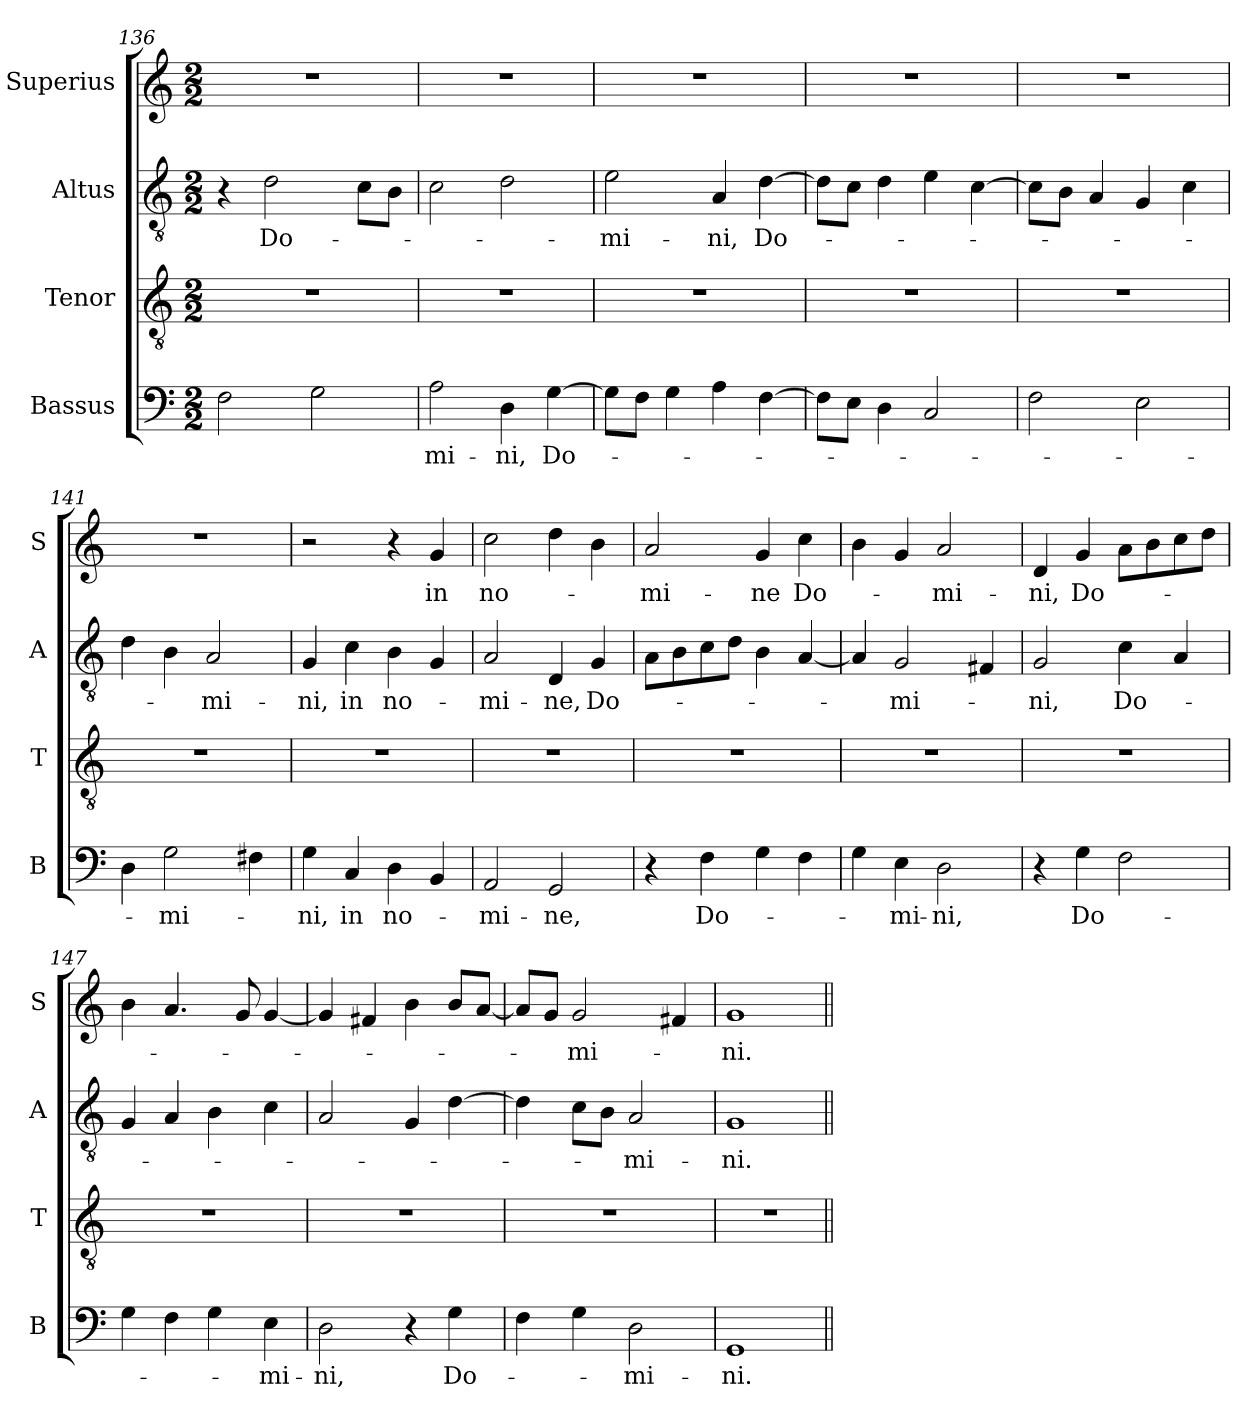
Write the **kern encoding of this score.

**kern	**text	**kern	**kern	**text	**kern	**text
*part4	*part4	*part3	*part2	*part2	*part1	*part1
*staff4	*staff4	*staff3	*staff2	*staff2	*staff1	*staff1
*I"Bassus	*	*I"Tenor	*I"Altus	*	*I"Superius	*
*I'B	*	*I'T	*I'A	*	*I'S	*
*clefF4	*	*clefGv2	*clefGv2	*	*clefG2	*
*M2/2	*	*M2/2	*M2/2	*	*M2/2	*
=136	=136	=136	=136	=136	=136	=136
2F	.	1r	4r	.	1r	.
.	.	.	2d	Do-	.	.
2G	.	.	.	.	.	.
.	.	.	8cL	.	.	.
.	.	.	8BJ	.	.	.
=137	=137	=137	=137	=137	=137	=137
2A	-mi-	1r	2c	.	1r	.
!	!LO:LY:i	!	!	!	!	!
4D	-ni,	.	2d	.	.	.
!	!LO:LY:i	!	!	!	!	!
[4G	Do-	.	.	.	.	.
=138	=138	=138	=138	=138	=138	=138
8GL]	.	1r	2e	-mi-	1r	.
8FJ	.	.	.	.	.	.
4G	.	.	.	.	.	.
!	!	!	!	!LO:LY:i	!	!
4A	.	.	4A	-ni,	.	.
!	!	!	!	!LO:LY:i	!	!
[4F	.	.	[4d	Do-	.	.
=139	=139	=139	=139	=139	=139	=139
8FL]	.	1r	8dL]	.	1r	.
8EJ	.	.	8cJ	.	.	.
4D	.	.	4d	.	.	.
2C	.	.	4e	.	.	.
.	.	.	[4c	.	.	.
=140	=140	=140	=140	=140	=140	=140
2F	.	1r	8cL]	.	1r	.
.	.	.	8BJ	.	.	.
.	.	.	4A	.	.	.
2E	.	.	4G	.	.	.
.	.	.	4c	.	.	.
=141	=141	=141	=141	=141	=141	=141
4D	.	1r	4d	.	1r	.
!	!LO:LY:i	!	!	!	!	!
2G	-mi-	.	4B	.	.	.
!	!	!	!	!LO:LY:i	!	!
.	.	.	2A	-mi-	.	.
4F#X	.	.	.	.	.	.
=142	=142	=142	=142	=142	=142	=142
!	!LO:LY:i	!	!	!LO:LY:i	!	!
4G	-ni,	1r	4G	-ni,	2r	.
!	!LO:LY:i	!	!	!LO:LY:i	!	!
4C	in	.	4c	in	.	.
!	!LO:LY:i	!	!	!LO:LY:i	!	!
4D	no-	.	4B	no-	4r	.
!	!	!	!	!	!	!LO:LY:i
4BB	.	.	4G	.	4g	in
=143	=143	=143	=143	=143	=143	=143
!	!LO:LY:i	!	!	!LO:LY:i	!	!LO:LY:i
2AA	-mi-	1r	2A	-mi-	2cc	no-
!	!LO:LY:i	!	!	!LO:LY:i	!	!
2GG	-ne,	.	4D	-ne,	4dd	.
!	!	!	!	!LO:LY:i	!	!
.	.	.	4G	Do-	4b	.
=144	=144	=144	=144	=144	=144	=144
!	!	!	!	!	!	!LO:LY:i
4r	.	1r	8AL	.	2a	-mi-
.	.	.	8B	.	.	.
!	!LO:LY:i	!	!	!	!	!
4F	Do-	.	8c	.	.	.
.	.	.	8dJ	.	.	.
!	!	!	!	!	!	!LO:LY:i
4G	.	.	4B	.	4g	-ne
4F	.	.	[4A	.	4cc	Do-
=145	=145	=145	=145	=145	=145	=145
4G	.	1r	4A]	.	4b	.
!	!LO:LY:i	!	!	!LO:LY:i	!	!
4E	-mi-	.	2G	-mi-	4g	.
!	!LO:LY:i	!	!	!	!	!
2D	-ni,	.	.	.	2a	-mi-
.	.	.	4F#X	.	.	.
=146	=146	=146	=146	=146	=146	=146
!	!	!	!	!LO:LY:i	!	!LO:LY:i
4r	.	1r	2G	-ni,	4d	-ni,
!	!LO:LY:i	!	!	!	!	!LO:LY:i
4G	Do-	.	.	.	4g	Do-
!	!	!	!	!LO:LY:i	!	!
2F	.	.	4c	Do-	8aL	.
.	.	.	.	.	8b	.
.	.	.	4A	.	8cc	.
.	.	.	.	.	8ddJ	.
=147	=147	=147	=147	=147	=147	=147
4G	.	1r	4G	.	4b	.
4F	.	.	4A	.	4.a	.
4G	.	.	4B	.	.	.
.	.	.	.	.	8g	.
!	!LO:LY:i	!	!	!	!	!
4E	-mi-	.	4c	.	[4g	.
=148	=148	=148	=148	=148	=148	=148
!	!LO:LY:i	!	!	!	!	!
2D	-ni,	1r	2A	.	4g]	.
.	.	.	.	.	4f#X	.
4r	.	.	4G	.	4b	.
!	!LO:LY:i	!	!	!	!	!
4G	Do-	.	[4d	.	8bL	.
.	.	.	.	.	[8aJ	.
=149	=149	=149	=149	=149	=149	=149
4F	.	1r	4d]	.	8aL]	.
.	.	.	.	.	8gJ	.
!	!	!	!	!	!	!LO:LY:i
4G	.	.	8cL	.	2g	-mi-
.	.	.	8BJ	.	.	.
!	!LO:LY:i	!	!	!LO:LY:i	!	!
2D	-mi-	.	2A	-mi-	.	.
.	.	.	.	.	4f#X	.
=150	=150	=150	=150	=150	=150	=150
1GG	-ni.	1r	1G	-ni.	1g	-ni.
=||	=||	=||	=||	=||	=||	=||
*-	*-	*-	*-	*-	*-	*-
